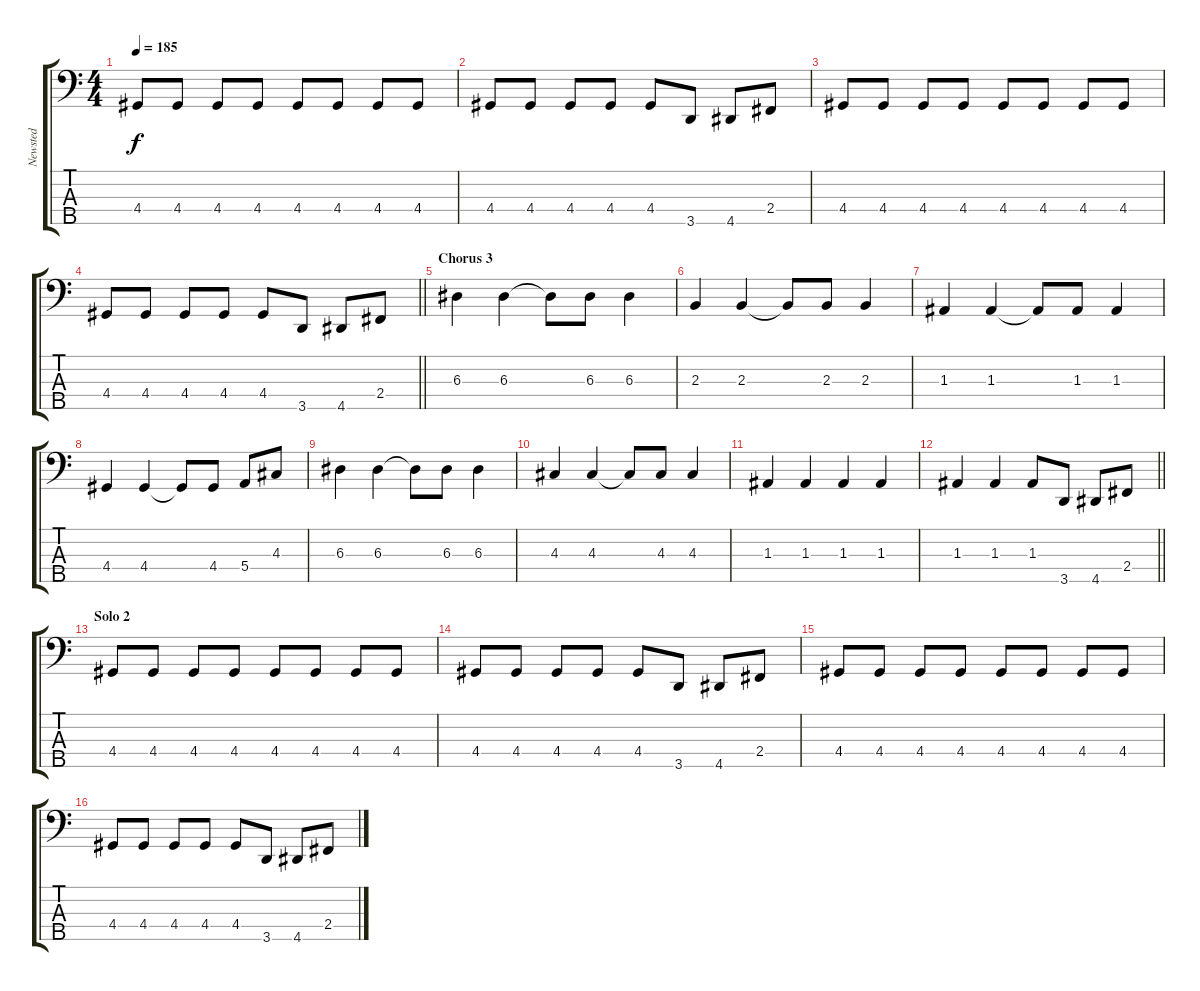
\track ("Newsted" "Newsted") {instrument fretlessbass}
\staff {score tabs}
\tuning (G2 D2 A1 E1 B0) {hide}
\ts (4 4)
\tempo 185
\clef f4
\ks c
4.4.8{dy f} 4.4.8 4.4.8 4.4.8 4.4.8 4.4.8 4.4.8 4.4.8 |
4.4.8 4.4.8 4.4.8 4.4.8 4.4.8 3.5.8 4.5.8 2.4.8 |
4.4.8 4.4.8 4.4.8 4.4.8 4.4.8 4.4.8 4.4.8 4.4.8 |
\barLineRight lightlight
4.4.8 4.4.8 4.4.8 4.4.8 4.4.8 3.5.8 4.5.8 2.4.8 |
\section ("" "Chorus 3")
6.3.4 6.3.4 6.3{t}.8 6.3.8 6.3.4 |
2.3.4 2.3.4 2.3{t}.8 2.3.8 2.3.4 |
1.3.4 1.3.4 1.3{t}.8 1.3.8 1.3.4 |
4.4.4 4.4.4 4.4{t}.8 4.4.8 5.4.8 4.3.8 |
6.3.4 6.3.4 6.3{t}.8 6.3.8 6.3.4 |
4.3.4 4.3.4 4.3{t}.8 4.3.8 4.3.4 |
1.3.4 1.3.4 1.3.4 1.3.4 |
\barLineRight lightlight
1.3.4 1.3.4 1.3.8 3.5.8 4.5.8 2.4.8 |
\section ("" "Solo 2")
4.4.8 4.4.8 4.4.8 4.4.8 4.4.8 4.4.8 4.4.8 4.4.8 |
4.4.8 4.4.8 4.4.8 4.4.8 4.4.8 3.5.8 4.5.8 2.4.8 |
4.4.8 4.4.8 4.4.8 4.4.8 4.4.8 4.4.8 4.4.8 4.4.8 |
4.4.8 4.4.8 4.4.8 4.4.8 4.4.8 3.5.8 4.5.8 2.4.8
